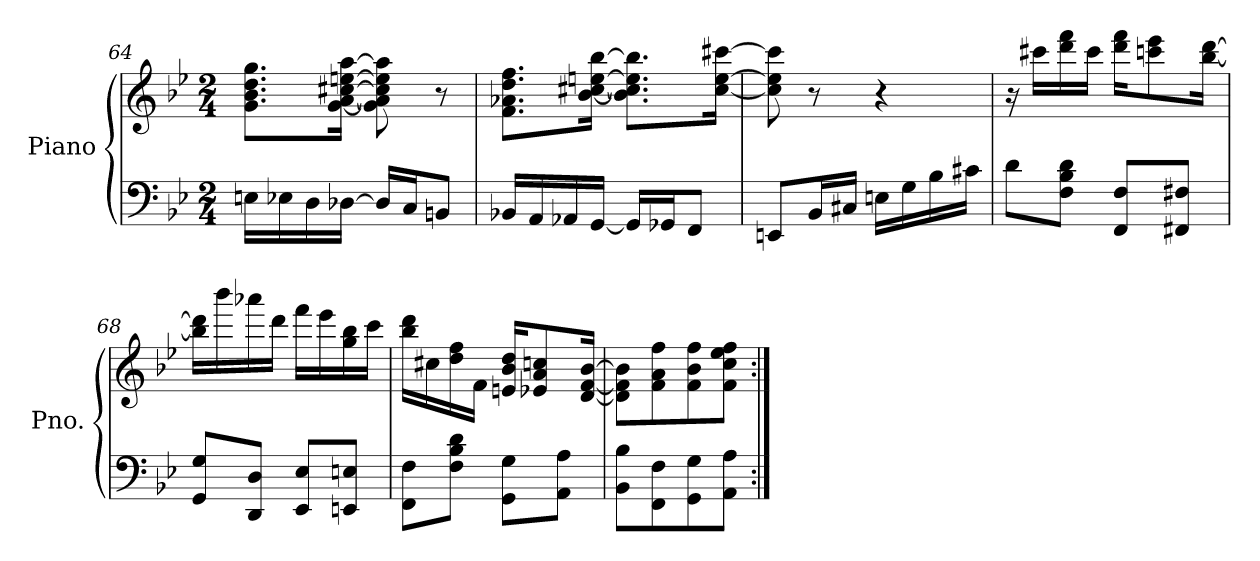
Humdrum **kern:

**kern	**kern
*part1	*part1
*staff2	*staff1
*I"Piano	*
*I'Pno.	*
*clefF4	*clefG2
*k[b-e-]	*k[b-e-]
*M2/4	*M2/4
=64	=64
16En\LL	8.g\ 8.b-\ 8.dd\ 8.gg\L
16E-X\	.
16D\	.
[16D-X\JJ	[16g\ [16a\ [16cc#X\ [16een\ [16aa\Jk
16D-/LL]	8g\] 8a\] 8cc#\] 8ee\] 8aa\]
16C/J	.
8BBn/J	8r
=65	=65
16BB-X/LL	8.f\ 8.a-X\ 8.dd\ 8.ff\L
16AA/	.
16AA-X/	.
[16GG/JJ	[16b-\ [16cc#X\ [16een\ [16bb-\Jk
16GG/LL]	8.b-\] 8.cc#\] 8.ee\] 8.bb-\]L
16GG-X/J	.
8FF/J	.
.	[16cc#\ [16ee\ [16ccc#X\Jk
=66	=66
8EEn/L	8cc#\] 8ee\] 8ccc#\]
16BB-/L	8r
16C#X/JJ	.
16En\LL	4r
16G\	.
16B-\	.
16c#X\JJ	.
=67	=67
8d\L	16r
.	16ccc#X\LL
8F\ 8B-\ 8d\J	16ddd\ 16fff\
.	16ccc#\JJ
8FF/ 8F/L	16ddd\ 16fff\KL
.	8cccn\ 8eee-\
8FF#X/ 8F#X/J	.
.	[16bb-\ [16ddd\Jk
!!LO:LB:g=z
=68	=68
8GG/ 8G/L	16bb-\] 16ddd\]LL
.	16bbb-\
8DD/ 8D/J	16aaa-X\
.	16ddd\JJ
8EE-/ 8E-/L	16fff\LL
.	16eee-\
8EEn/ 8En/J	16gg\ 16bb-\
.	16ccc\JJ
=69	=69
8FF\ 8F\L	16bb-\ 16ddd\LL
.	16cc#X\
8F\ 8B-\ 8d\J	16dd\ 16ff\
.	16f\JJ
8GG\ 8G\L	16en/ 16b-/ 16dd/KL
.	8e-X/ 8a/ 8ccn/
8AA\ 8A\J	.
.	[16d/ [16f/ [16b-/Jk
=70	=70
8BB-\ 8B-\L	8d\] 8f\] 8b-\]L
8FF\ 8F\	8f\ 8a\ 8ff\
8GG\ 8G\	8f\ 8b-\ 8ff\
8AA\ 8A\J	8f\ 8cc\ 8ee-\ 8ff\J
=:|!	=:|!
*-	*-
